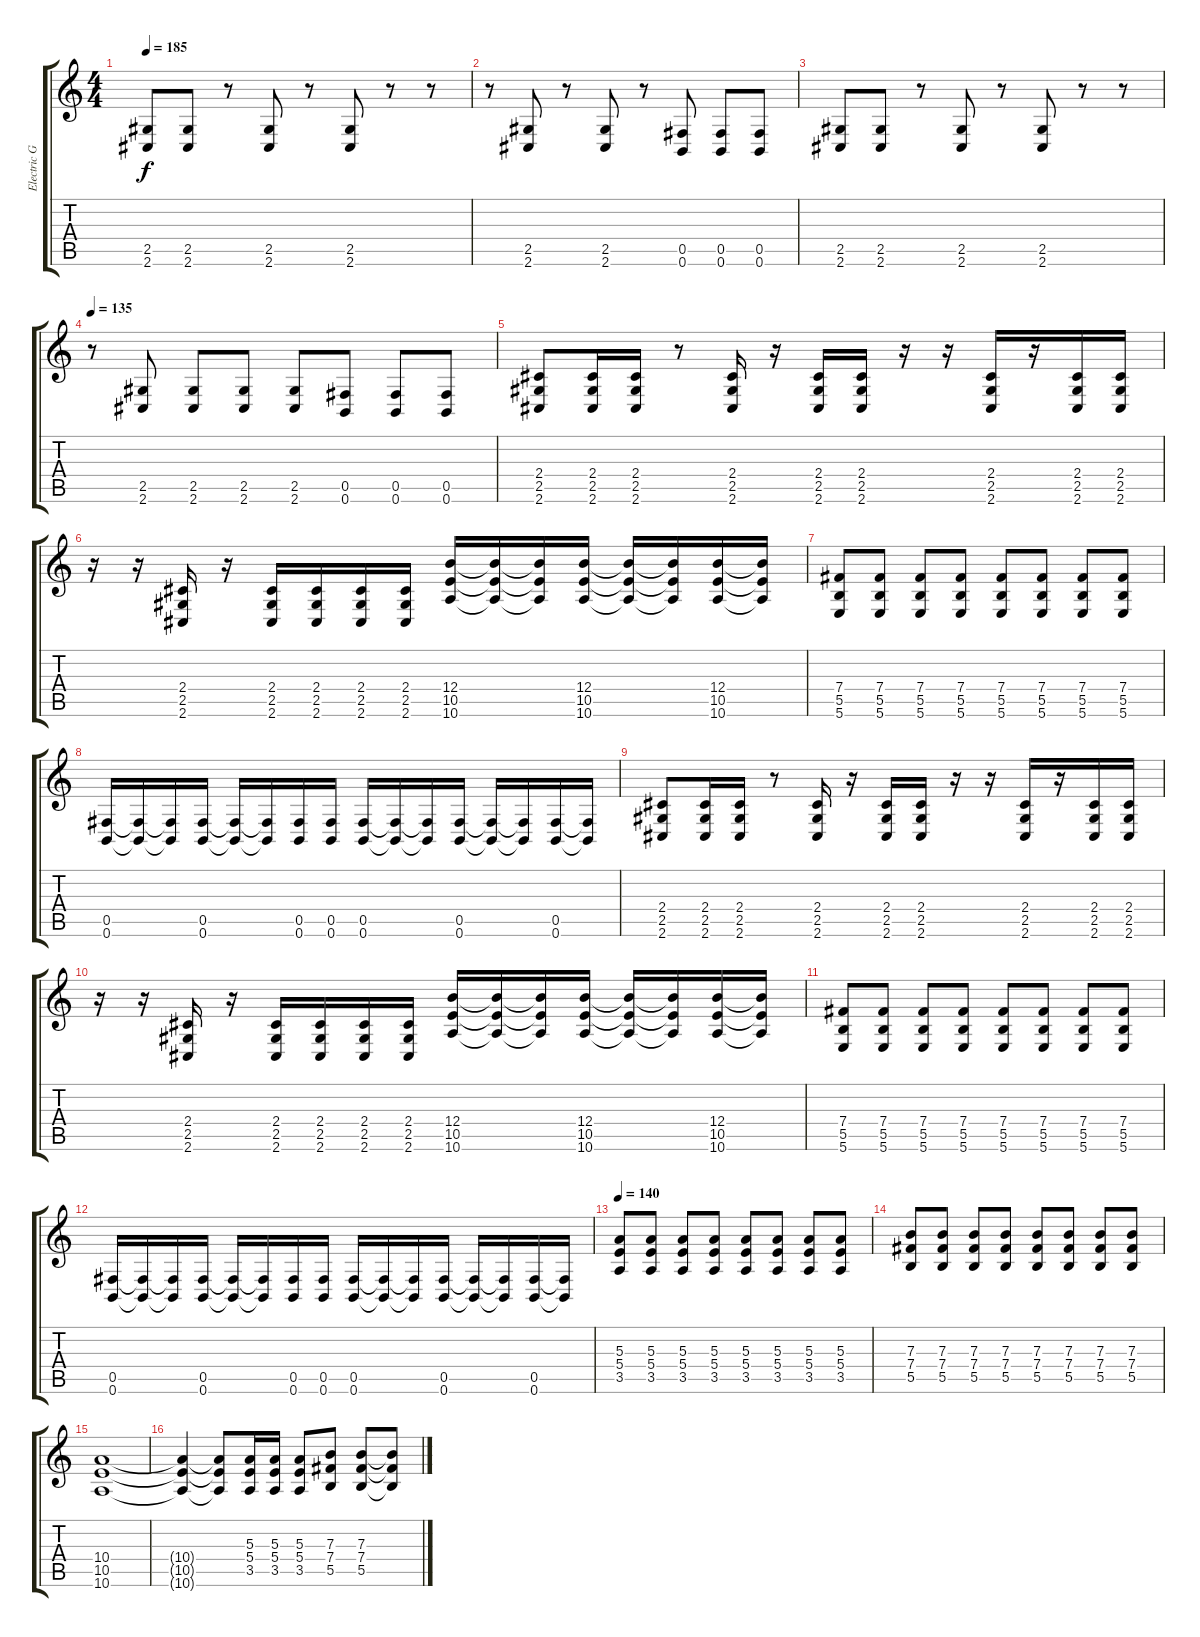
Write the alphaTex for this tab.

\track ("Electric Guitar 2" "Electric G") {instrument distortionguitar}
\staff {score tabs}
\tuning (Db4 Ab3 E3 B2 Gb2 B1) {hide}
\ts (4 4)
\tempo 185
\clef g2
\ks c
(2.5 2.6).8{dy f} (2.5 2.6).8 r.8 (2.5 2.6).8 r.8 (2.5 2.6).8 r.8 r.8 |
r.8 (2.5 2.6).8 r.8 (2.5 2.6).8 r.8 (0.5 0.6).8 (0.5 0.6).8 (0.5 0.6).8 |
(2.5 2.6).8 (2.5 2.6).8 r.8 (2.5 2.6).8 r.8 (2.5 2.6).8 r.8 r.8 |
\tempo 135
r.8 (2.5 2.6).8 (2.5 2.6).8 (2.5 2.6).8 (2.5 2.6).8 (0.5 0.6).8 (0.5 0.6).8 (0.5 0.6).8 |
(2.4 2.5 2.6).8 (2.4 2.5 2.6).16 (2.4 2.5 2.6).16 r.8 (2.4 2.5 2.6).16 r.16 (2.4 2.5 2.6).16 (2.4 2.5 2.6).16 r.16 r.16 (2.4 2.5 2.6).16 r.16 (2.4 2.5 2.6).16 (2.4 2.5 2.6).16 |
r.16 r.16 (2.4 2.5 2.6).16 r.16 (2.4 2.5 2.6).16 (2.4 2.5 2.6).16 (2.4 2.5 2.6).16 (2.4 2.5 2.6).16 (12.4 10.5 10.6).16 (12.4{t} 10.5{t} 10.6{t}).16 (12.4{t} 10.5{t} 10.6{t}).16 (12.4 10.5 10.6).16 (12.4{t} 10.5{t} 10.6{t}).16 (12.4{t} 10.5{t} 10.6{t}).16 (12.4 10.5 10.6).16 (12.4{t} 10.5{t} 10.6{t}).16 |
(7.4 5.5 5.6).8 (7.4 5.5 5.6).8 (7.4 5.5 5.6).8 (7.4 5.5 5.6).8 (7.4 5.5 5.6).8 (7.4 5.5 5.6).8 (7.4 5.5 5.6).8 (7.4 5.5 5.6).8 |
(0.5 0.6).16 (0.5{t} 0.6{t}).16 (0.5{t} 0.6{t}).16 (0.5 0.6).16 (0.5{t} 0.6{t}).16 (0.5{t} 0.6{t}).16 (0.5 0.6).16 (0.5 0.6).16 (0.5 0.6).16 (0.5{t} 0.6{t}).16 (0.5{t} 0.6{t}).16 (0.5 0.6).16 (0.5{t} 0.6{t}).16 (0.5{t} 0.6{t}).16 (0.5 0.6).16 (0.5{t} 0.6{t}).16 |
(2.4 2.5 2.6).8 (2.4 2.5 2.6).16 (2.4 2.5 2.6).16 r.8 (2.4 2.5 2.6).16 r.16 (2.4 2.5 2.6).16 (2.4 2.5 2.6).16 r.16 r.16 (2.4 2.5 2.6).16 r.16 (2.4 2.5 2.6).16 (2.4 2.5 2.6).16 |
r.16 r.16 (2.4 2.5 2.6).16 r.16 (2.4 2.5 2.6).16 (2.4 2.5 2.6).16 (2.4 2.5 2.6).16 (2.4 2.5 2.6).16 (12.4 10.5 10.6).16 (12.4{t} 10.5{t} 10.6{t}).16 (12.4{t} 10.5{t} 10.6{t}).16 (12.4 10.5 10.6).16 (12.4{t} 10.5{t} 10.6{t}).16 (12.4{t} 10.5{t} 10.6{t}).16 (12.4 10.5 10.6).16 (12.4{t} 10.5{t} 10.6{t}).16 |
(7.4 5.5 5.6).8 (7.4 5.5 5.6).8 (7.4 5.5 5.6).8 (7.4 5.5 5.6).8 (7.4 5.5 5.6).8 (7.4 5.5 5.6).8 (7.4 5.5 5.6).8 (7.4 5.5 5.6).8 |
(0.5 0.6).16 (0.5{t} 0.6{t}).16 (0.5{t} 0.6{t}).16 (0.5 0.6).16 (0.5{t} 0.6{t}).16 (0.5{t} 0.6{t}).16 (0.5 0.6).16 (0.5 0.6).16 (0.5 0.6).16 (0.5{t} 0.6{t}).16 (0.5{t} 0.6{t}).16 (0.5 0.6).16 (0.5{t} 0.6{t}).16 (0.5{t} 0.6{t}).16 (0.5 0.6).16 (0.5{t} 0.6{t}).16 |
\tempo 140
(5.3 5.4 3.5).8 (5.3 5.4 3.5).8 (5.3 5.4 3.5).8 (5.3 5.4 3.5).8 (5.3 5.4 3.5).8 (5.3 5.4 3.5).8 (5.3 5.4 3.5).8 (5.3 5.4 3.5).8 |
(7.3 7.4 5.5).8 (7.3 7.4 5.5).8 (7.3 7.4 5.5).8 (7.3 7.4 5.5).8 (7.3 7.4 5.5).8 (7.3 7.4 5.5).8 (7.3 7.4 5.5).8 (7.3 7.4 5.5).8 |
(10.4 10.5 10.6).1 |
(10.4{t} 10.5{t} 10.6{t}).4 (10.4{t} 10.5{t} 10.6{t}).8 (5.3 5.4 3.5).16 (5.3 5.4 3.5).16 (5.3 5.4 3.5).8 (7.3 7.4 5.5).8 (7.3 7.4 5.5).8 (7.3{t} 7.4{t} 5.5{t}).8
